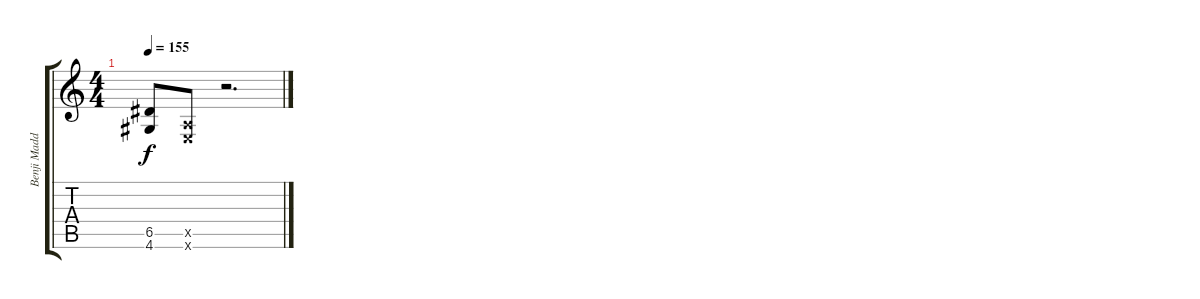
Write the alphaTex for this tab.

\track ("Benji Madden [Rhythm Guitar]" "Benji Madd") {instrument distortionguitar}
\staff {score tabs}
\tuning (E4 B3 G3 D3 A2 E2) {hide}
\ts (4 4)
\tempo 155
\clef g2
\ks c
(6.5{t} 4.6{t}).8{dy f} (0.5{x} 0.6{x}).8 r.2{d}
